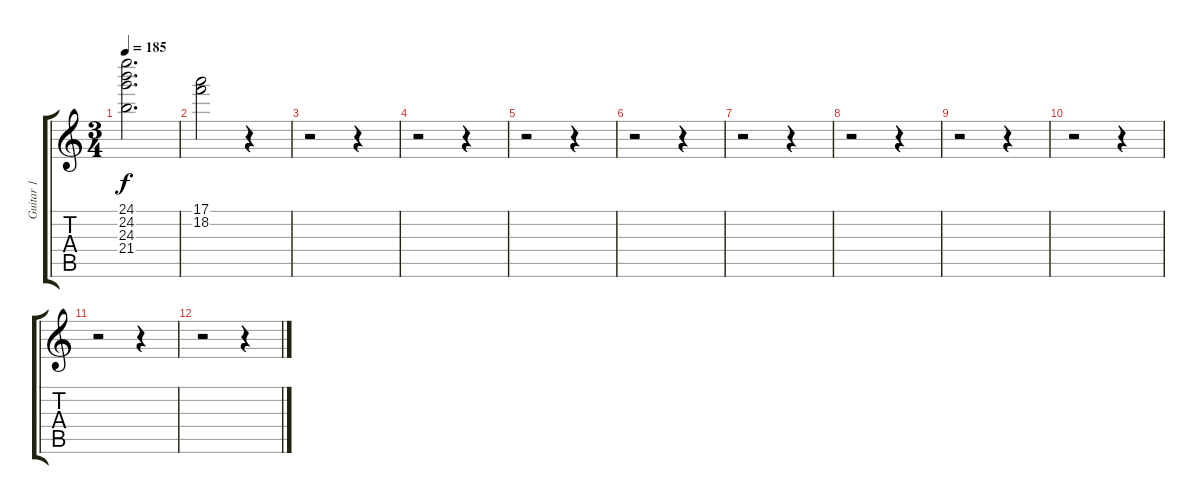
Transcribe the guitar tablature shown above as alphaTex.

\track ("Guitar 1" "Guitar 1") {instrument overdrivenguitar}
\staff {score tabs}
\tuning (E4 B3 G3 D3 A2 E2) {hide}
\ts (3 4)
\tempo 185
\clef g2
\ks c
(24.1{t} 24.2{t} 24.3{t} 21.4{t}).2{d dy f} |
(17.1 18.2).2 r.4 |
r.2 r.4 |
r.2 r.4 |
r.2 r.4 |
r.2 r.4 |
r.2 r.4 |
r.2 r.4 |
r.2 r.4 |
r.2 r.4 |
r.2 r.4 |
r.2 r.4
